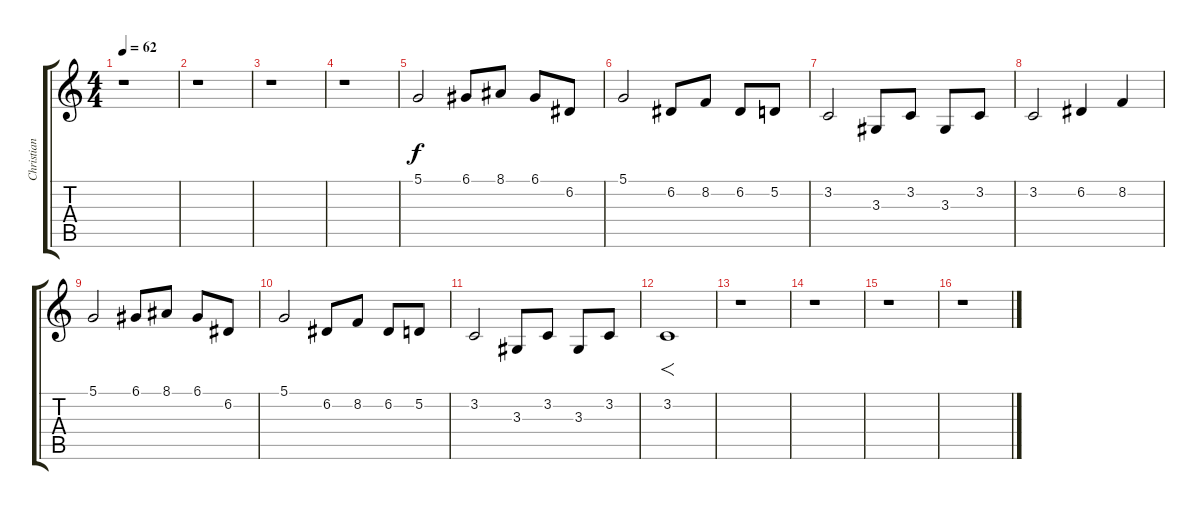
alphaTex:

\track ("Christian Lorenz" "Christian ") {instrument fx7echoes}
\staff {score tabs}
\tuning (D4 A3 F3 C3 G2 C2) {hide}
\ts (4 4)
\tempo 62
\clef g2
\ks c
r.1{dy f} |
r.1 |
r.1 |
r.1 |
5.1.2 6.1.8 8.1.8 6.1.8 6.2.8 |
5.1.2 6.2.8 8.2.8 6.2.8 5.2.8 |
3.2.2 3.3.8 3.2.8 3.3.8 3.2.8 |
3.2.2 6.2.4 8.2.4 |
5.1.2 6.1.8 8.1.8 6.1.8 6.2.8 |
5.1.2 6.2.8 8.2.8 6.2.8 5.2.8 |
3.2.2 3.3.8 3.2.8 3.3.8 3.2.8 |
3.2.1{f} |
r.1 |
r.1 |
r.1 |
r.1
